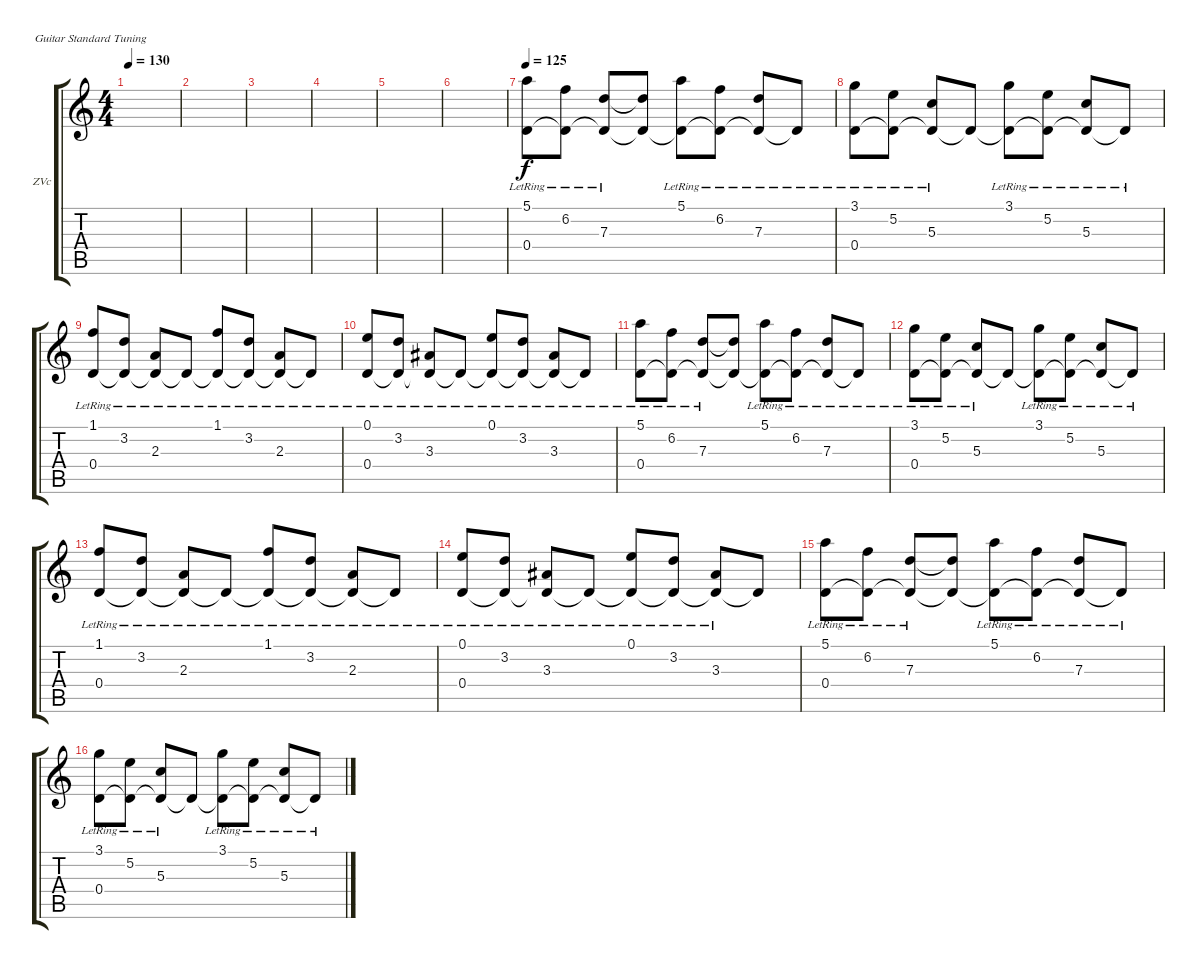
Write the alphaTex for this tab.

\defaultSystemsLayout 4
\bracketExtendMode groupsimilarinstruments
\firstSystemTrackNameOrientation horizontal
\otherSystemsTrackNameOrientation horizontal
\track ("Zacky Vengeance (clean)" "ZVc") {instrument acousticguitarsteel}
\staff {score tabs}
\tuning (E4 B3 G3 D3 A2 E2)
\ts (4 4)
\tempo 130
\clef g2
\ks c
|
|
|
|
|
|
\tempo 125
(5.1{lr} 0.4{lr}).8 (6.2{lr} 0.4{t}).8 (7.3{lr} 0.4{t}).8 (7.3{t} 0.4{t}).8 (5.1{lr} 0.4{t}).8 (6.2{lr} 0.4{t}).8 (7.3{lr} 0.4{t}).8 0.4{lr t}.8 |
(0.4{lr} 3.1{lr}).8 (5.2{lr} 0.4{t}).8 (5.3{lr} 0.4{t}).8 0.4{t}.8 (3.1{lr} 0.4{t}).8 (5.2{lr} 0.4{t}).8 (5.3{lr} 0.4{t}).8 0.4{lr t}.8 |
(0.4{lr} 1.1{lr}).8 (3.2{lr} 0.4{t}).8 (2.3{lr} 0.4{t}).8 0.4{lr t}.8 (1.1{lr} 0.4{t}).8 (3.2{lr} 0.4{t}).8 (2.3{lr} 0.4{t}).8 0.4{lr t}.8 |
(0.1{lr} 0.4{lr}).8 (3.2{lr} 0.4{t}).8 (3.3{lr} 0.4{t}).8 0.4{lr t}.8 (0.1{lr} 0.4{t}).8 (3.2{lr} 0.4{t}).8 (3.3{lr} 0.4{t}).8 0.4{lr t}.8 |
(5.1{lr} 0.4{lr}).8 (6.2{lr} 0.4{t}).8 (7.3{lr} 0.4{t}).8 (7.3{t} 0.4{t}).8 (5.1{lr} 0.4{t}).8 (6.2{lr} 0.4{t}).8 (7.3{lr} 0.4{t}).8 0.4{lr t}.8 |
(0.4{lr} 3.1{lr}).8 (5.2{lr} 0.4{t}).8 (5.3{lr} 0.4{t}).8 0.4{t}.8 (3.1{lr} 0.4{t}).8 (5.2{lr} 0.4{t}).8 (5.3{lr} 0.4{t}).8 0.4{lr t}.8 |
(0.4{lr} 1.1{lr}).8 (3.2{lr} 0.4{t}).8 (2.3{lr} 0.4{t}).8 0.4{lr t}.8 (1.1{lr} 0.4{t}).8 (3.2{lr} 0.4{t}).8 (2.3{lr} 0.4{t}).8 0.4{lr t}.8 |
(0.1{lr} 0.4{lr}).8 (3.2{lr} 0.4{t}).8 (3.3{lr} 0.4{t}).8 0.4{lr t}.8 (0.1{lr} 0.4{t}).8 (3.2{lr} 0.4{t}).8 (3.3{lr} 0.4{t}).8 0.4{t}.8 |
(5.1{lr} 0.4{lr}).8 (6.2{lr} 0.4{t}).8 (7.3{lr} 0.4{t}).8 (7.3{t} 0.4{t}).8 (5.1{lr} 0.4{t}).8 (6.2{lr} 0.4{t}).8 (7.3{lr} 0.4{t}).8 0.4{lr t}.8 |
(0.4{lr} 3.1{lr}).8 (5.2{lr} 0.4{t}).8 (5.3{lr} 0.4{t}).8 0.4{t}.8 (3.1{lr} 0.4{t}).8 (5.2{lr} 0.4{t}).8 (5.3{lr} 0.4{t}).8 0.4{lr t}.8
